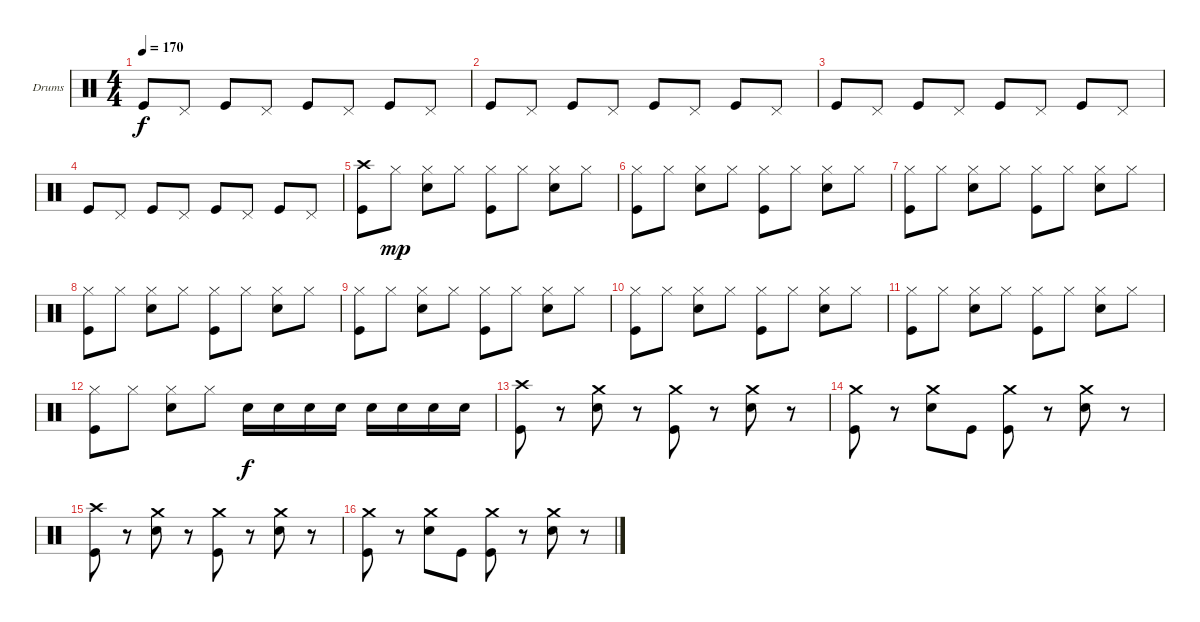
\defaultSystemsLayout 4
\bracketExtendMode groupsimilarinstruments
\firstSystemTrackNameOrientation horizontal
\otherSystemsTrackNameOrientation horizontal
\track ("Drumkit" "Drums") {instrument percussion}
\staff {score}
\articulation defaults
\ts (4 4)
\tempo 170
\clef neutral
\ks c "Kick (hit)".8{dy f} "Pedal Hi-Hat (hit)".8 "Kick (hit)".8 "Pedal Hi-Hat (hit)".8 "Kick (hit)".8 "Pedal Hi-Hat (hit)".8 "Kick (hit)".8 "Pedal Hi-Hat (hit)".8
|
"Kick (hit)".8 "Pedal Hi-Hat (hit)".8 "Kick (hit)".8 "Pedal Hi-Hat (hit)".8 "Kick (hit)".8 "Pedal Hi-Hat (hit)".8 "Kick (hit)".8 "Pedal Hi-Hat (hit)".8 |
"Kick (hit)".8 "Pedal Hi-Hat (hit)".8 "Kick (hit)".8 "Pedal Hi-Hat (hit)".8 "Kick (hit)".8 "Pedal Hi-Hat (hit)".8 "Kick (hit)".8 "Pedal Hi-Hat (hit)".8 |
"Kick (hit)".8 "Pedal Hi-Hat (hit)".8 "Kick (hit)".8 "Pedal Hi-Hat (hit)".8 "Kick (hit)".8 "Pedal Hi-Hat (hit)".8 "Kick (hit)".8 "Pedal Hi-Hat (hit)".8 |
("Crash high (hit)" "Kick (hit)").8 "Hi-Hat (closed)".8{dy mp} ("Hi-Hat (closed)" "Snare (hit) 2").8 "Hi-Hat (closed)".8 ("Hi-Hat (closed)" "Kick (hit)").8 "Hi-Hat (closed)".8 ("Hi-Hat (closed)" "Snare (hit) 2").8 "Hi-Hat (closed)".8 |
("Hi-Hat (closed)" "Kick (hit)").8 "Hi-Hat (closed)".8 ("Hi-Hat (closed)" "Snare (hit) 2").8 "Hi-Hat (closed)".8 ("Hi-Hat (closed)" "Kick (hit)").8 "Hi-Hat (closed)".8 ("Hi-Hat (closed)" "Snare (hit) 2").8 "Hi-Hat (closed)".8 |
("Hi-Hat (closed)" "Kick (hit)").8 "Hi-Hat (closed)".8 ("Hi-Hat (closed)" "Snare (hit) 2").8 "Hi-Hat (closed)".8 ("Hi-Hat (closed)" "Kick (hit)").8 "Hi-Hat (closed)".8 ("Hi-Hat (closed)" "Snare (hit) 2").8 "Hi-Hat (closed)".8 |
("Hi-Hat (closed)" "Kick (hit)").8 "Hi-Hat (closed)".8 ("Hi-Hat (closed)" "Snare (hit) 2").8 "Hi-Hat (closed)".8 ("Hi-Hat (closed)" "Kick (hit)").8 "Hi-Hat (closed)".8 ("Hi-Hat (closed)" "Snare (hit) 2").8 "Hi-Hat (closed)".8 |
("Hi-Hat (closed)" "Kick (hit)").8 "Hi-Hat (closed)".8 ("Hi-Hat (closed)" "Snare (hit) 2").8 "Hi-Hat (closed)".8 ("Hi-Hat (closed)" "Kick (hit)").8 "Hi-Hat (closed)".8 ("Hi-Hat (closed)" "Snare (hit) 2").8 "Hi-Hat (closed)".8 |
("Hi-Hat (closed)" "Kick (hit)").8 "Hi-Hat (closed)".8 ("Hi-Hat (closed)" "Snare (hit) 2").8 "Hi-Hat (closed)".8 ("Hi-Hat (closed)" "Kick (hit)").8 "Hi-Hat (closed)".8 ("Hi-Hat (closed)" "Snare (hit) 2").8 "Hi-Hat (closed)".8 |
("Hi-Hat (closed)" "Kick (hit)").8 "Hi-Hat (closed)".8 ("Hi-Hat (closed)" "Snare (hit) 2").8 "Hi-Hat (closed)".8 ("Hi-Hat (closed)" "Kick (hit)").8 "Hi-Hat (closed)".8 ("Hi-Hat (closed)" "Snare (hit) 2").8 "Hi-Hat (closed)".8 |
("Hi-Hat (closed)" "Kick (hit)").8 "Hi-Hat (closed)".8 ("Hi-Hat (closed)" "Snare (hit) 2").8 "Hi-Hat (closed)".8 "Snare (hit) 2".16{dy f} "Snare (hit) 2".16 "Snare (hit) 2".16 "Snare (hit) 2".16 "Snare (hit) 2".16 "Snare (hit) 2".16 "Snare (hit) 2".16 "Snare (hit) 2".16 |
("Crash high (hit)" "Kick (hit)").8 r.8 ("Crash medium (hit)" "Snare (hit) 2").8 r.8 ("Crash medium (hit)" "Kick (hit)").8 r.8 ("Crash medium (hit)" "Snare (hit) 2").8 r.8 |
("Crash medium (hit)" "Kick (hit)").8 r.8 ("Crash medium (hit)" "Snare (hit) 2").8 "Kick (hit)".8 ("Crash medium (hit)" "Kick (hit)").8 r.8 ("Crash medium (hit)" "Snare (hit) 2").8 r.8 |
("Crash high (hit)" "Kick (hit)").8 r.8 ("Crash medium (hit)" "Snare (hit) 2").8 r.8 ("Crash medium (hit)" "Kick (hit)").8 r.8 ("Crash medium (hit)" "Snare (hit) 2").8 r.8 |
("Crash medium (hit)" "Kick (hit)").8 r.8 ("Crash medium (hit)" "Snare (hit) 2").8 "Kick (hit)".8 ("Crash medium (hit)" "Kick (hit)").8 r.8 ("Crash medium (hit)" "Snare (hit) 2").8 r.8
